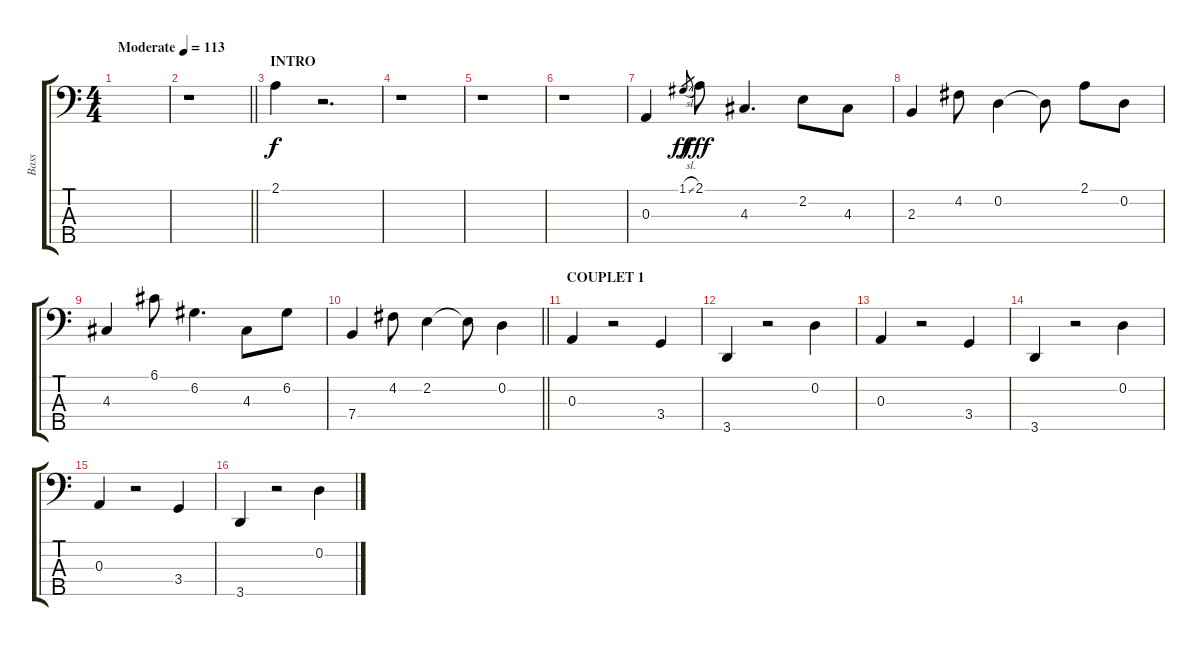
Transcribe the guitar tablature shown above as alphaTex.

\track ("Bass" "Bass") {instrument electricbassfinger}
\staff {score tabs}
\tuning (G2 D2 A1 E1 B0) {hide}
\ts (4 4)
\tempo (113 "Moderate")
\clef f4
\ks c
|
\barLineRight lightlight
r.1 |
\section ("" "INTRO")
2.1.4 r.2{d} |
r.1 |
r.1 |
r.1 |
0.3.4 1.1{sl}.8{gr dy ff} 2.1.8{dy fff} 4.3.4{d} 2.2.8 4.3.8 |
2.3.4 4.2.8 0.2.4 0.2{t}.8 2.1.8 0.2.8 |
4.3.4 6.1.8 6.2.4{d} 4.3.8 6.2.8 |
\barLineRight lightlight
7.4.4 4.2.8 2.2.4 2.2{t}.8 0.2.4 |
\section ("" "COUPLET 1")
0.3.4 r.2 3.4.4 |
3.5.4 r.2 0.2.4 |
0.3.4 r.2 3.4.4 |
3.5.4 r.2 0.2.4 |
0.3.4 r.2 3.4.4 |
3.5.4 r.2 0.2.4
